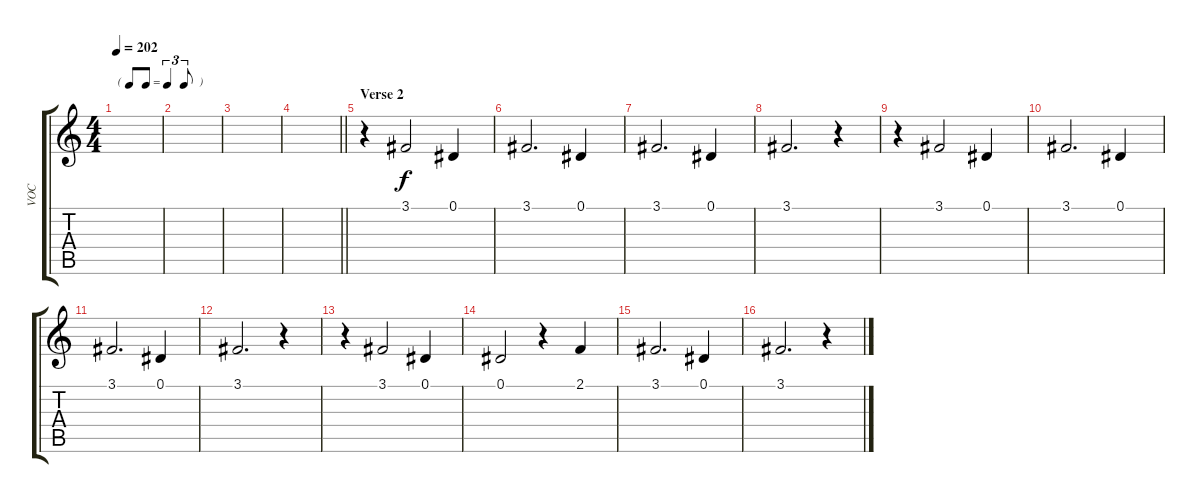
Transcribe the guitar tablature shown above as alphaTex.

\track ("VOC" "VOC") {instrument clarinet}
\staff {score tabs}
\tuning (Eb4 Bb3 Gb3 Db3 Ab2 Eb2) {hide}
\ts (4 4)
\tf triplet8th
\tempo 202
\clef g2
\ks c
|
|
|
\barLineRight lightlight
|
\section ("" "Verse 2")
r.4 3.1.2 0.1.4 |
3.1.2{d} 0.1.4 |
3.1.2{d} 0.1.4 |
3.1.2{d} r.4 |
r.4 3.1.2 0.1.4 |
3.1.2{d} 0.1.4 |
3.1.2{d} 0.1.4 |
3.1.2{d} r.4 |
r.4 3.1.2 0.1.4 |
0.1.2 r.4 2.1.4 |
3.1.2{d} 0.1.4 |
3.1.2{d} r.4
